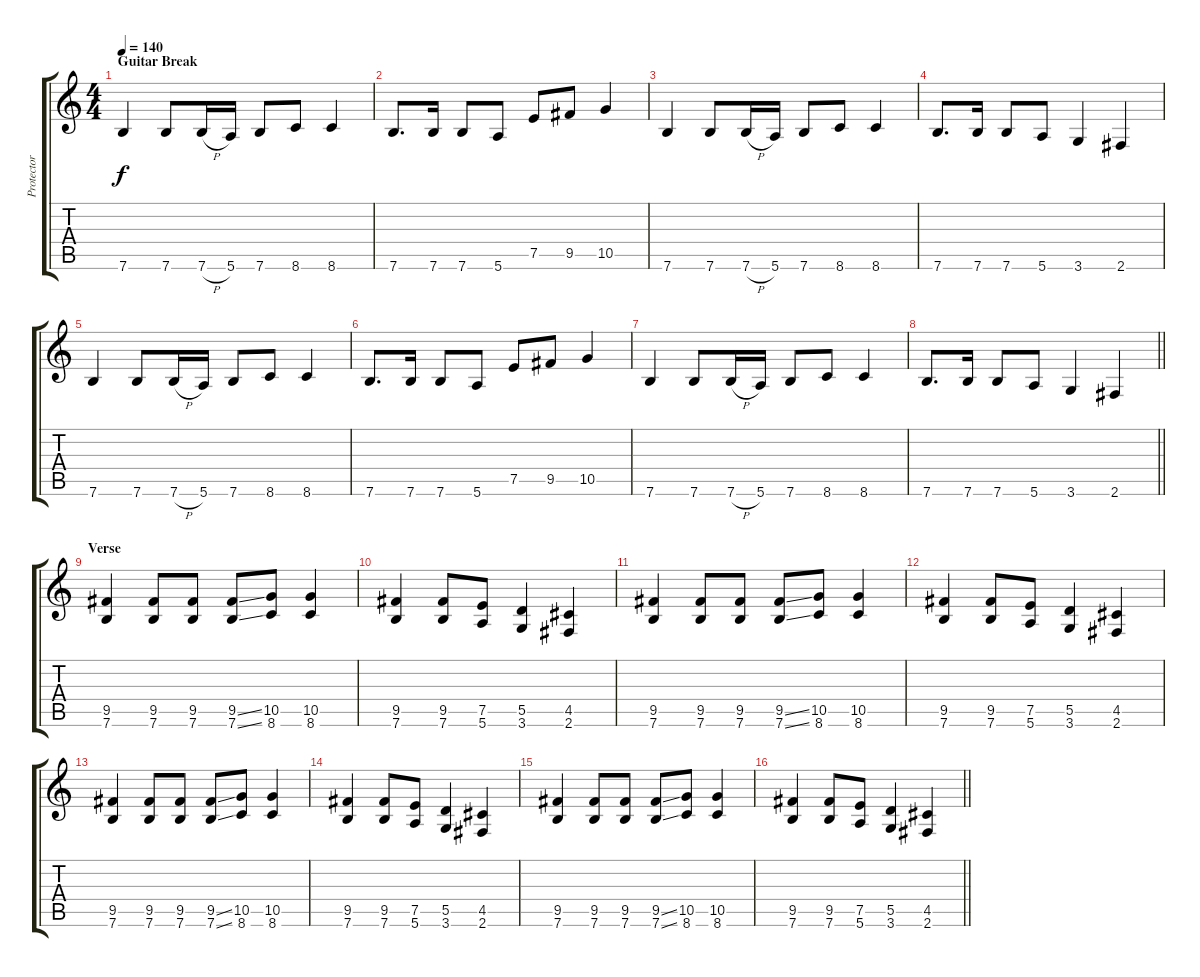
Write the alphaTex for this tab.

\track ("Protector [2]" "Protector ") {instrument overdrivenguitar}
\staff {score tabs}
\tuning (E4 B3 G3 D3 A2 E2) {hide}
\ts (4 4)
\section ("" "Guitar Break")
\tempo 140
\clef g2
\ks c
7.6.4{dy f} 7.6.8 7.6{h}.16 5.6.16 7.6.8 8.6.8 8.6.4 |
7.6.8{d} 7.6.16 7.6.8 5.6.8 7.5.8 9.5.8 10.5.4 |
7.6.4 7.6.8 7.6{h}.16 5.6.16 7.6.8 8.6.8 8.6.4 |
7.6.8{d} 7.6.16 7.6.8 5.6.8 3.6.4 2.6.4 |
7.6.4 7.6.8 7.6{h}.16 5.6.16 7.6.8 8.6.8 8.6.4 |
7.6.8{d} 7.6.16 7.6.8 5.6.8 7.5.8 9.5.8 10.5.4 |
7.6.4 7.6.8 7.6{h}.16 5.6.16 7.6.8 8.6.8 8.6.4 |
\barLineRight lightlight
7.6.8{d} 7.6.16 7.6.8 5.6.8 3.6.4 2.6.4 |
\section ("" "Verse")
(9.5 7.6).4 (9.5 7.6).8 (9.5 7.6).8 (9.5{ss} 7.6{ss}).8 (10.5 8.6).8 (10.5 8.6).4 |
(9.5 7.6).4 (9.5 7.6).8 (7.5 5.6).8 (5.5 3.6).4 (4.5 2.6).4 |
(9.5 7.6).4 (9.5 7.6).8 (9.5 7.6).8 (9.5{ss} 7.6{ss}).8 (10.5 8.6).8 (10.5 8.6).4 |
(9.5 7.6).4 (9.5 7.6).8 (7.5 5.6).8 (5.5 3.6).4 (4.5 2.6).4 |
(9.5 7.6).4 (9.5 7.6).8 (9.5 7.6).8 (9.5{ss} 7.6{ss}).8 (10.5 8.6).8 (10.5 8.6).4 |
(9.5 7.6).4 (9.5 7.6).8 (7.5 5.6).8 (5.5 3.6).4 (4.5 2.6).4 |
(9.5 7.6).4 (9.5 7.6).8 (9.5 7.6).8 (9.5{ss} 7.6{ss}).8 (10.5 8.6).8 (10.5 8.6).4 |
\barLineRight lightlight
(9.5 7.6).4 (9.5 7.6).8 (7.5 5.6).8 (5.5 3.6).4 (4.5 2.6).4
